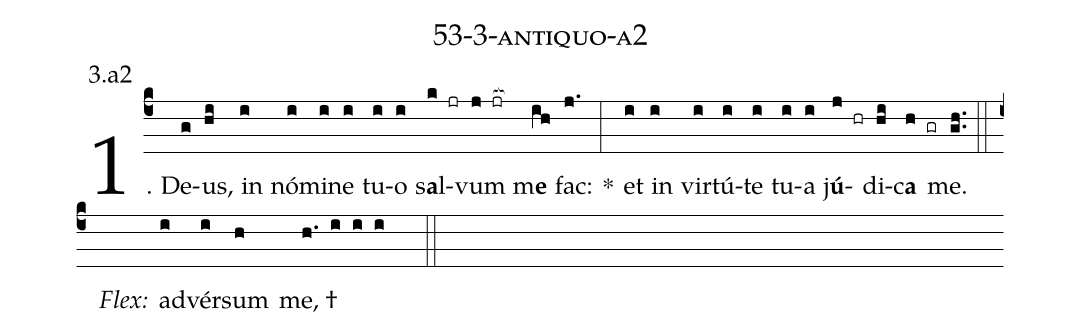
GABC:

name: 53-3-antiquo-a2;
annotation: 3.a2;
%%
(c4)1. De(g)us,(hi) in(i) nó(i)mi(i)ne(i) tu(i)o(i) s<b>a</b>l(k jr)vum(j jr[ocb:1{]) m<b>e</b>(ih[ocb:0}]) fac:(j.) *(:) et(i) in(i) vir(i)tú(i)te(i) tu(i)a(i) j<b>ú</b>(j hr)di(hi)c<b>a</b>(h gr) me.(gh..) (::)
<i>Flex:</i>()  ad(i)vér(i)sum(h) me, †(h. i i i  ::)
